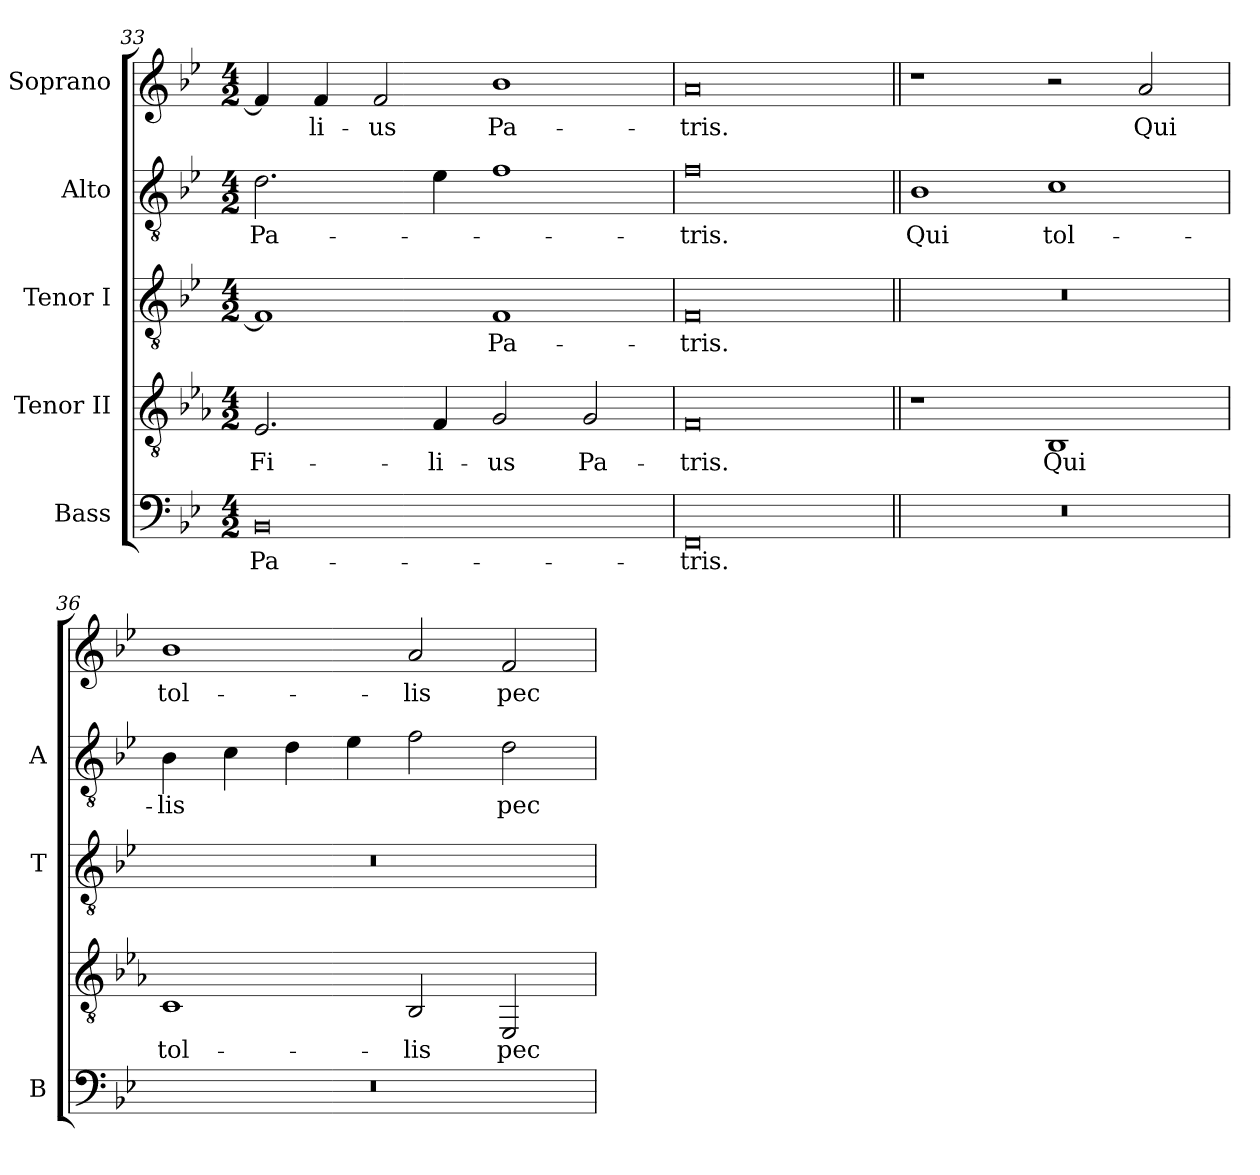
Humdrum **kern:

**kern	**text	**kern	**text	**kern	**text	**kern	**text	**kern	**text
*part5	*part5	*part4	*part4	*part3	*part3	*part2	*part2	*part1	*part1
*staff5	*staff5	*staff4	*staff4	*staff3	*staff3	*staff2	*staff2	*staff1	*staff1
*I"Bass	*	*I"Tenor II	*	*I"Tenor I	*	*I"Alto	*	*I"Soprano	*
*I'B	*	*	*	*I'T	*	*I'A	*	*	*
*clefF4	*	*clefGv2	*	*clefGv2	*	*clefGv2	*	*clefG2	*
*	*	*ITrd-4c-7	*	*	*	*	*	*	*
*k[b-e-]	*	*k[b-e-]	*	*k[b-e-]	*	*k[b-e-]	*	*k[b-e-]	*
*B-:	*	*B-:	*	*B-:	*	*B-:	*	*B-:	*
*M4/2	*	*M4/2	*	*M4/2	*	*M4/2	*	*M4/2	*
=33	=33	=33	=33	=33	=33	=33	=33	=33	=33
!	!LO:LY:b:color=#000000	!	!	!	!	!	!	!	!
!	!	!	!LO:LY:b:color=#000000	!	!	!	!	!	!
!	!	!	!	!	!	!	!LO:LY:b:color=#000000	!	!
0BB-i	Pa-	2.B-i/	Fi-	1Fi]	.	2.di\	Pa-	4fi/]	.
!	!	!	!	!	!	!	!	!	!LO:LY:b:color=#000000
.	.	.	.	.	.	.	.	4fi/	-li-
!	!	!	!	!	!	!	!	!	!LO:LY:b:color=#000000
.	.	.	.	.	.	.	.	2fi/	-us
!	!	!	!LO:LY:b:color=#000000	!	!	!	!	!	!
.	.	4ci/	-li-	.	.	4e-i\	.	.	.
!	!	!	!LO:LY:b:color=#000000	!	!	!	!	!	!
!	!	!	!	!	!LO:LY:b:color=#000000	!	!	!	!
!	!	!	!	!	!	!	!	!	!LO:LY:b:color=#000000
.	.	2di/	-us	1Fi	Pa-	1fi	.	1b-i	Pa-
!	!	!	!LO:LY:b:color=#000000	!	!	!	!	!	!
.	.	2di/	Pa-	.	.	.	.	.	.
=34	=34	=34	=34	=34	=34	=34	=34	=34	=34
!	!LO:LY:b:color=#000000	!	!	!	!	!	!	!	!
!	!	!	!LO:LY:b:color=#000000	!	!	!	!	!	!
!	!	!	!	!	!LO:LY:b:color=#000000	!	!	!	!
!	!	!	!	!	!	!	!LO:LY:b:color=#000000	!	!
!	!	!	!	!	!	!	!	!	!LO:LY:b:color=#000000
0FFi	-tris.	0ci	-tris.	0Fi	-tris.	0fi	-tris.	0ai	-tris.
!!LO:LB:g=z
=35||	=35||	=35||	=35||	=35||	=35||	=35||	=35||	=35||	=35||
!LO:N:vis=1	!	!	!	!LO:N:vis=1	!	!	!	!	!
!	!	!	!	!	!	!	!LO:LY:b:color=#000000	!	!
0r	.	1r	.	0r	.	1B-i	Qui	1r	.
!	!	!	!LO:LY:b:color=#000000	!	!	!	!	!	!
!	!	!	!	!	!	!	!LO:LY:b:color=#000000	!	!
.	.	1Fi	Qui	.	.	1ci	tol-	2r	.
!	!	!	!	!	!	!	!	!	!LO:LY:b:color=#000000
.	.	.	.	.	.	.	.	2ai/	Qui
=36	=36	=36	=36	=36	=36	=36	=36	=36	=36
!LO:N:vis=1	!	!	!	!	!	!	!	!	!
!	!	!	!LO:LY:b:color=#000000	!LO:N:vis=1	!	!	!	!	!
!	!	!	!	!	!	!	!LO:LY:b:color=#000000	!	!
!	!	!	!	!	!	!	!	!	!LO:LY:b:color=#000000
0r	.	1Gi	tol-	0r	.	4B-i\	-lis	1b-i	tol-
.	.	.	.	.	.	4ci\	.	.	.
.	.	.	.	.	.	4di\	.	.	.
.	.	.	.	.	.	4e-i\	.	.	.
!	!	!	!LO:LY:b:color=#000000	!	!	!	!	!	!
!	!	!	!	!	!	!	!	!	!LO:LY:b:color=#000000
.	.	2Fi/	-lis	.	.	2fi\	.	2ai/	-lis
!	!	!	!LO:LY:b:color=#000000	!	!	!	!	!	!
!	!	!	!	!	!	!	!LO:LY:b:color=#000000	!	!
!	!	!	!	!	!	!	!	!	!LO:LY:b:color=#000000
.	.	2BB-i/	pec-	.	.	2di\	pec-	2fi/	pec-
=	=	=	=	=	=	=	=	=	=
*-	*-	*-	*-	*-	*-	*-	*-	*-	*-
